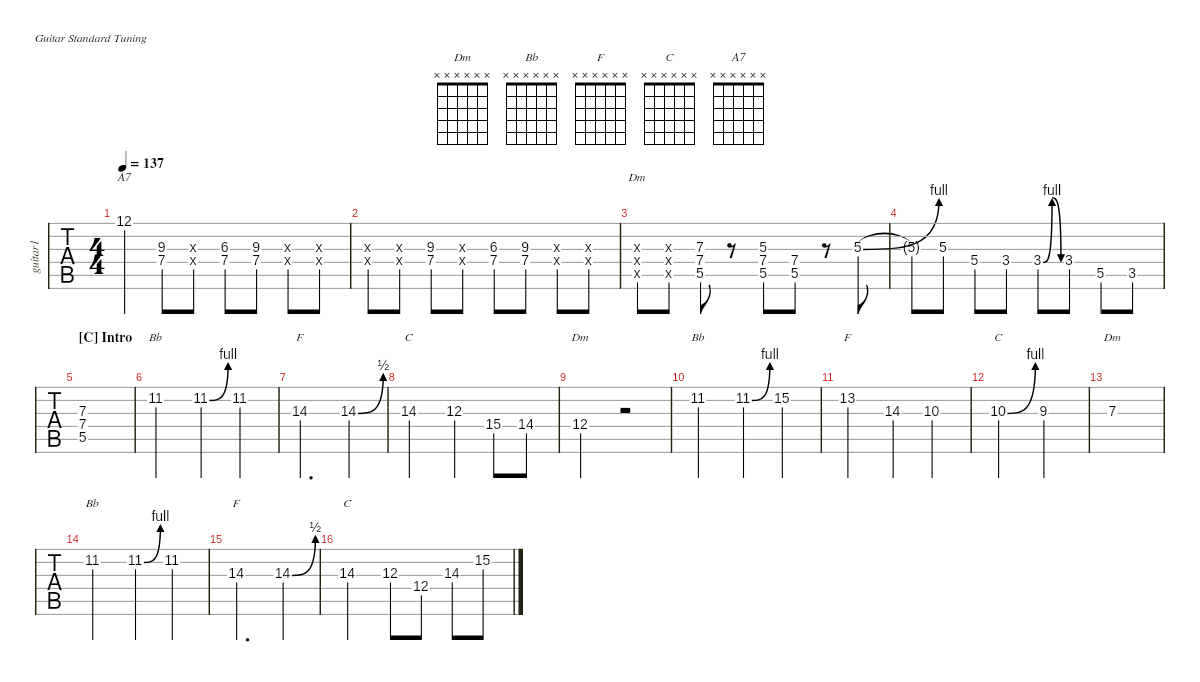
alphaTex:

\defaultSystemsLayout 4
\hideDynamics
\bracketExtendMode nobrackets
\track ("Guitar1" "guitar1") {defaultSystemsLayout 4 instrument overdrivenguitar}
\staff {tabs}
\tuning (E4 B3 G3 D3 A2 E2)
\chord ("Dm" x x x x x x)
\chord ("Bb" x x x x x x)
\chord ("F" x x x x x x)
\chord ("C" x x x x x x)
\chord ("A7" x x x x x x)
\ts (4 4)
\tempo 137
\clef g2
\ks f
12.1{acc forcenatural}.4{ch "A7" dy mf} (9.3{acc forcenatural} 7.4{acc forcenatural}).8 (9.3{x acc forcenatural} 7.4{x acc forcenatural}).8 (6.3{acc b} 7.4{acc forcenatural}).8 (9.3{acc forcenatural} 7.4{acc forcenatural}).8 (9.3{x acc forcenatural} 7.4{x acc forcenatural}).8 (9.3{x acc forcenatural} 7.4{x acc forcenatural}).8 |
(9.3{x acc forcenatural} 7.4{x acc forcenatural}).8 (9.3{x acc forcenatural} 7.4{x acc forcenatural}).8 (9.3{acc forcenatural} 7.4{acc forcenatural}).8 (9.3{x acc forcenatural} 7.4{x acc forcenatural}).8 (6.3{acc b} 7.4{acc forcenatural}).8 (9.3{acc forcenatural} 7.4{acc forcenatural}).8 (9.3{x acc forcenatural} 7.4{x acc forcenatural}).8 (9.3{x acc forcenatural} 7.4{x acc forcenatural}).8 |
(5.5{x acc forcenatural} 7.4{x acc forcenatural} 7.3{x acc forcenatural}).8{ch "Dm"} (5.5{x acc forcenatural} 7.4{x acc forcenatural} 7.3{x acc forcenatural}).8 (5.5{acc forcenatural} 7.4{acc forcenatural} 7.3{acc forcenatural}).8 r.8 (5.5{acc forcenatural} 7.4{acc forcenatural} 5.3{acc forcenatural}).8 (5.5{acc forcenatural} 7.4{acc forcenatural}).8 r.8 5.3{be (bend 0 0 15 4) acc forcenatural}.8 |
5.3{t}.8 5.3{acc forcenatural}.8 5.4{acc forcenatural}.8 3.4{acc forcenatural}.8 3.4{be (bendrelease 0 0 3.5999999999999996 4 20.4 4 30 0) acc forcenatural}.8 3.4{acc forcenatural}.8 5.5{acc forcenatural}.8 3.5{acc forcenatural}.8 |
\section ("C" "Intro")
(7.3{acc forcenatural} 5.5{acc forcenatural} 7.4{acc forcenatural}).1 |
11.2{acc b}.2{ch "Bb"} 11.2{be (bend 0 0 15 4) acc b}.4 11.2{acc b}.4 |
14.3{acc forcenatural}.2{d ch "F"} 14.3{be (bend 0 0 14.399999999999999 2) acc forcenatural}.4 |
14.3{acc forcenatural}.2{ch "C"} 12.3{acc forcenatural}.4 15.4{acc forcenatural}.8 14.4{acc forcenatural}.8 |
12.4{acc forcenatural}.2{ch "Dm"} r.2 |
11.2{acc b}.2{ch "Bb"} 11.2{be (bend 0 0 15 4) acc b}.4 15.2{acc forcenatural}.4 |
13.2{acc forcenatural}.2{ch "F"} 14.3{acc forcenatural}.4 10.3{acc forcenatural}.4 |
10.3{be (bend 0 0 15 4) acc forcenatural}.2{ch "C"} 9.3{acc forcenatural}.2 |
7.3{acc forcenatural}.1{ch "Dm"} |
11.2{acc b}.2{ch "Bb"} 11.2{be (bend 0 0 15 4) acc b}.4 11.2{acc b}.4 |
14.3{acc forcenatural}.2{d ch "F"} 14.3{be (bend 0 0 14.399999999999999 2) acc forcenatural}.4 |
14.3{acc forcenatural}.2{ch "C"} 12.3{acc forcenatural}.8 12.4{acc forcenatural}.8 14.3{acc forcenatural}.8 15.2{acc forcenatural}.8
